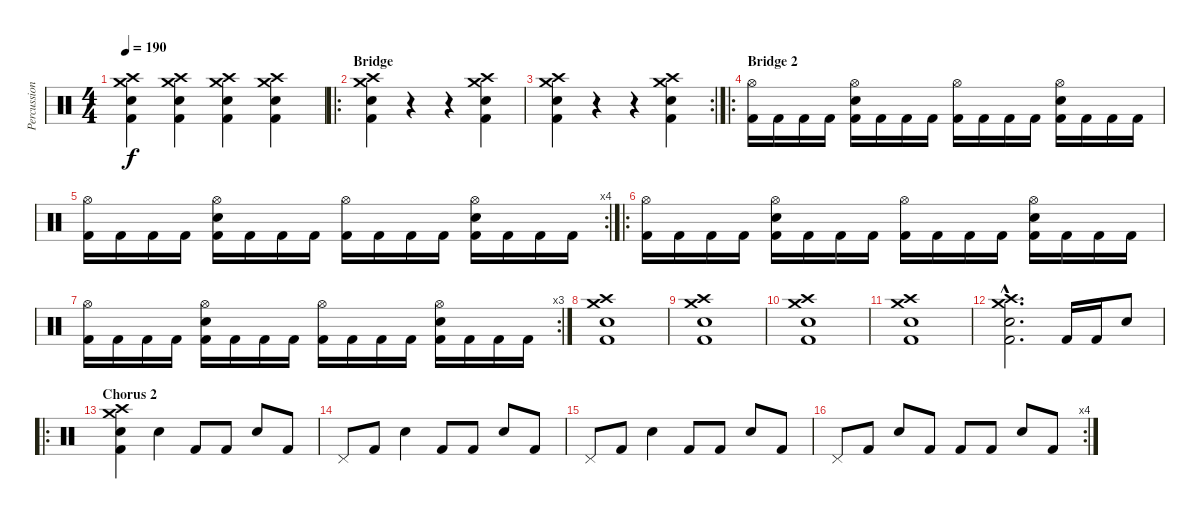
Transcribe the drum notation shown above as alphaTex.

\track ("Percussion" "Percussion") {instrument percussion}
\staff {score}
\articulation defaults
\ts (4 4)
\tempo 190
\clef neutral
\ks c
("Crash medium (hit)" "Crash high (hit)" "Electric Snare (hit)" "Kick (hit) 2").4{dy f} ("Crash medium (hit)" "Crash high (hit)" "Electric Snare (hit)" "Kick (hit) 2").4 ("Crash medium (hit)" "Crash high (hit)" "Electric Snare (hit)" "Kick (hit) 2").4 ("Crash medium (hit)" "Crash high (hit)" "Electric Snare (hit)" "Kick (hit) 2").4 |
\ro
\section ("" "Bridge")
("Crash medium (hit)" "Crash high (hit)" "Electric Snare (hit)" "Kick (hit) 2").4 r.4 r.4 ("Crash medium (hit)" "Crash high (hit)" "Electric Snare (hit)" "Kick (hit) 2").4 |
\rc 2
("Crash medium (hit)" "Crash high (hit)" "Electric Snare (hit)" "Kick (hit) 2").4 r.4 r.4 ("Crash medium (hit)" "Crash high (hit)" "Electric Snare (hit)" "Kick (hit) 2").4 |
\ro
\section ("" "Bridge 2")
("Hi-Hat (open)" "Kick (hit) 2").16 "Kick (hit) 2".16 "Kick (hit) 2".16 "Kick (hit) 2".16 ("Hi-Hat (open)" "Electric Snare (hit)" "Kick (hit) 2").16 "Kick (hit) 2".16 "Kick (hit) 2".16 "Kick (hit) 2".16 ("Hi-Hat (open)" "Kick (hit) 2").16 "Kick (hit) 2".16 "Kick (hit) 2".16 "Kick (hit) 2".16 ("Hi-Hat (open)" "Electric Snare (hit)" "Kick (hit) 2").16 "Kick (hit) 2".16 "Kick (hit) 2".16 "Kick (hit) 2".16 |
\rc 4
("Hi-Hat (open)" "Kick (hit) 2").16 "Kick (hit) 2".16 "Kick (hit) 2".16 "Kick (hit) 2".16 ("Hi-Hat (open)" "Electric Snare (hit)" "Kick (hit) 2").16 "Kick (hit) 2".16 "Kick (hit) 2".16 "Kick (hit) 2".16 ("Hi-Hat (open)" "Kick (hit) 2").16 "Kick (hit) 2".16 "Kick (hit) 2".16 "Kick (hit) 2".16 ("Hi-Hat (open)" "Electric Snare (hit)" "Kick (hit) 2").16 "Kick (hit) 2".16 "Kick (hit) 2".16 "Kick (hit) 2".16 |
\ro
("Hi-Hat (open)" "Kick (hit) 2").16 "Kick (hit) 2".16 "Kick (hit) 2".16 "Kick (hit) 2".16 ("Hi-Hat (open)" "Electric Snare (hit)" "Kick (hit) 2").16 "Kick (hit) 2".16 "Kick (hit) 2".16 "Kick (hit) 2".16 ("Hi-Hat (open)" "Kick (hit) 2").16 "Kick (hit) 2".16 "Kick (hit) 2".16 "Kick (hit) 2".16 ("Hi-Hat (open)" "Electric Snare (hit)" "Kick (hit) 2").16 "Kick (hit) 2".16 "Kick (hit) 2".16 "Kick (hit) 2".16 |
\rc 3
("Hi-Hat (open)" "Kick (hit) 2").16 "Kick (hit) 2".16 "Kick (hit) 2".16 "Kick (hit) 2".16 ("Hi-Hat (open)" "Electric Snare (hit)" "Kick (hit) 2").16 "Kick (hit) 2".16 "Kick (hit) 2".16 "Kick (hit) 2".16 ("Hi-Hat (open)" "Kick (hit) 2").16 "Kick (hit) 2".16 "Kick (hit) 2".16 "Kick (hit) 2".16 ("Hi-Hat (open)" "Electric Snare (hit)" "Kick (hit) 2").16 "Kick (hit) 2".16 "Kick (hit) 2".16 "Kick (hit) 2".16 |
("Crash medium (hit)" "Crash high (hit)" "Electric Snare (hit)" "Kick (hit) 2").1 |
("Crash medium (hit)" "Crash high (hit)" "Electric Snare (hit)" "Kick (hit) 2").1 |
("Crash medium (hit)" "Crash high (hit)" "Electric Snare (hit)" "Kick (hit) 2").1 |
("Crash medium (hit)" "Crash high (hit)" "Electric Snare (hit)" "Kick (hit) 2").1 |
("Crash medium (hit)"{hac} "Crash high (hit)"{hac} "Electric Snare (hit)"{hac} "Kick (hit) 2"{hac}).2{d} "Kick (hit) 2".16 "Kick (hit) 2".16 "Electric Snare (hit)".8 |
\ro
\section ("" "Chorus 2")
("Crash high (hit)" "Crash medium (hit)" "Electric Snare (hit)" "Kick (hit) 2").4 "Electric Snare (hit)".4 "Kick (hit) 2".8 "Kick (hit) 2".8 "Electric Snare (hit)".8 "Kick (hit) 2".8 |
"Pedal Hi-Hat (hit)".8 "Kick (hit) 2".8 "Electric Snare (hit)".4 "Kick (hit) 2".8 "Kick (hit) 2".8 "Electric Snare (hit)".8 "Kick (hit) 2".8 |
"Pedal Hi-Hat (hit)".8 "Kick (hit) 2".8 "Electric Snare (hit)".4 "Kick (hit) 2".8 "Kick (hit) 2".8 "Electric Snare (hit)".8 "Kick (hit) 2".8 |
\rc 4 "Pedal Hi-Hat (hit)".8 "Kick (hit) 2".8 "Electric Snare (hit)".8 "Kick (hit) 2".8 "Kick (hit) 2".8 "Kick (hit) 2".8 "Electric Snare (hit)".8 "Kick (hit) 2".8
